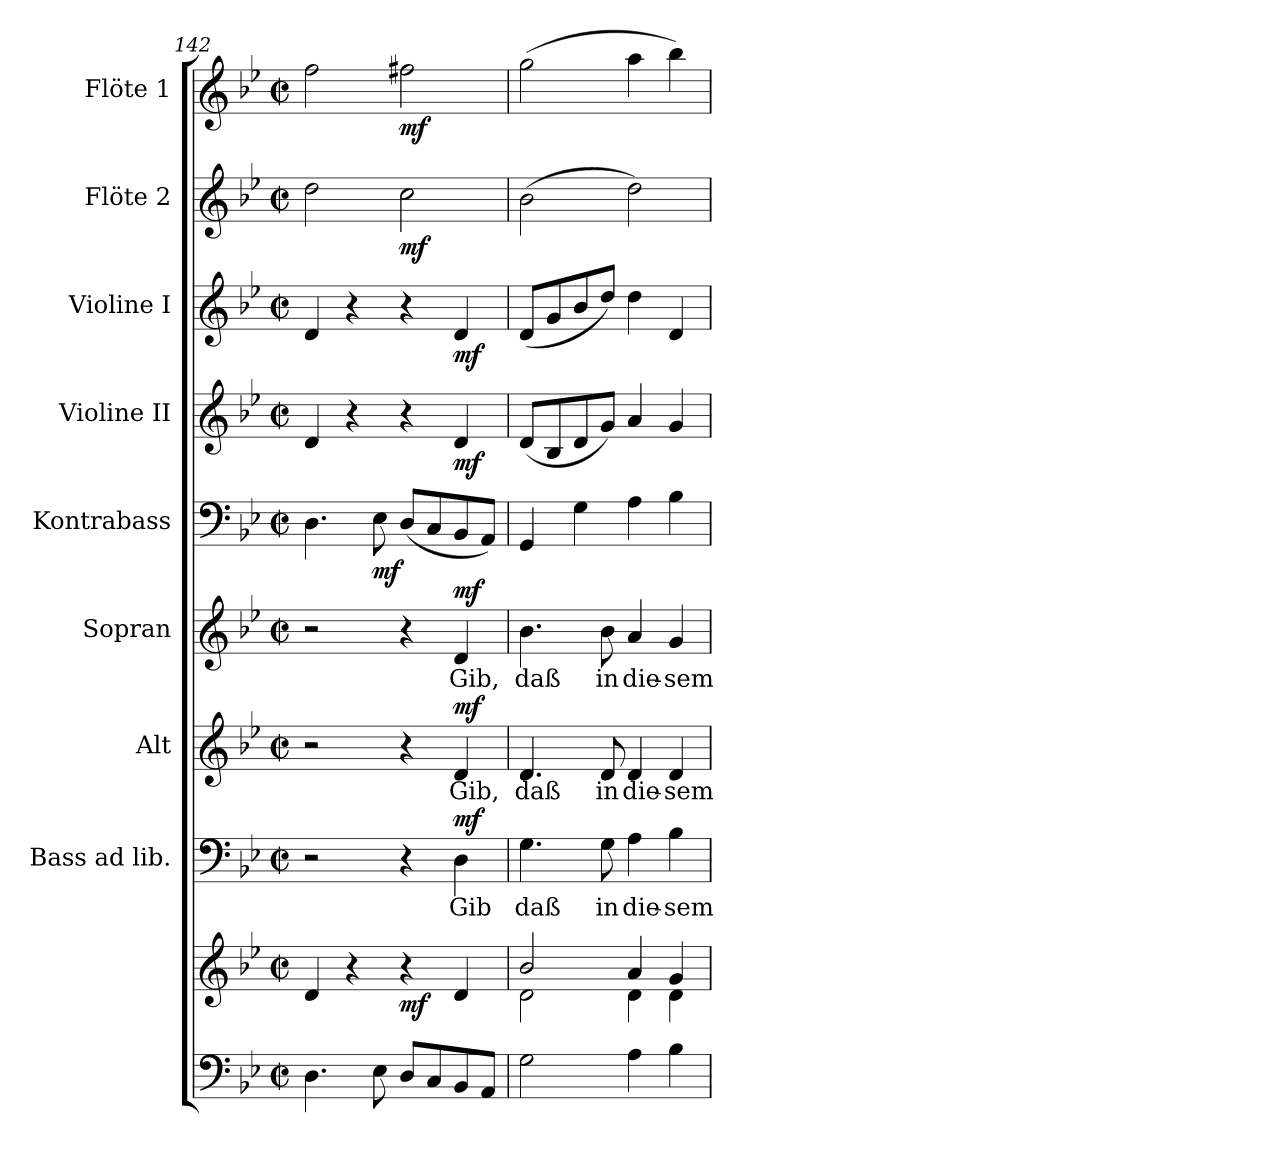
**kern	**kern	**dynam	**kern	**text	**dynam	**kern	**text	**dynam	**kern	**text	**dynam	**kern	**dynam	**kern	**dynam	**kern	**dynam	**kern	**dynam	**kern	**dynam
*part9	*part9	*part9	*part8	*part8	*part8	*part7	*part7	*part7	*part6	*part6	*part6	*part5	*part5	*part4	*part4	*part3	*part3	*part2	*part2	*part1	*part1
*staff10	*staff9	*staff9/10	*staff8	*staff8	*staff8	*staff7	*staff7	*staff7	*staff6	*staff6	*staff6	*staff5	*staff5	*staff4	*staff4	*staff3	*staff3	*staff2	*staff2	*staff1	*staff1
*	*	*	*I"Bass ad lib.	*	*	*I"Alt	*	*	*I"Sopran	*	*	*I"Kontrabass	*	*I"Violine II	*	*I"Violine I	*	*I"Flöte 2	*	*I"Flöte 1	*
*	*	*	*I'B.	*	*	*I'A.	*	*	*I'S.	*	*	*I'Kb.	*	*I'Vl. II	*	*I'Vl. I	*	*I'Fl. 2	*	*I'Fl. 1	*
*clefF4	*clefG2	*	*clefF4	*	*	*clefG2	*	*	*clefG2	*	*	*clefF4	*	*clefG2	*	*clefG2	*	*clefG2	*	*clefG2	*
*	*	*	*	*	*	*	*	*	*	*	*	*ITrd7c12	*	*	*	*	*	*	*	*	*
*k[b-e-]	*k[b-e-]	*	*k[b-e-]	*	*	*k[b-e-]	*	*	*k[b-e-]	*	*	*k[b-e-]	*	*k[b-e-]	*	*k[b-e-]	*	*k[b-e-]	*	*k[b-e-]	*
*B-:	*B-:	*	*B-:	*	*	*B-:	*	*	*B-:	*	*	*B-:	*	*B-:	*	*B-:	*	*B-:	*	*B-:	*
*M2/2	*M2/2	*	*M2/2	*	*	*M2/2	*	*	*M2/2	*	*	*M2/2	*	*M2/2	*	*M2/2	*	*M2/2	*	*M2/2	*
*met(c|)	*met(c|)	*	*met(c|)	*	*	*met(c|)	*	*	*met(c|)	*	*	*met(c|)	*	*met(c|)	*	*met(c|)	*	*met(c|)	*	*met(c|)	*
=142	=142	=142	=142	=142	=142	=142	=142	=142	=142	=142	=142	=142	=142	=142	=142	=142	=142	=142	=142	=142	=142
4.D\	4d/	.	2r	.	.	2r	.	.	2r	.	.	4.DD\	.	4d/	.	4d/	.	2dd\	.	2ff\	.
.	4r	.	.	.	.	.	.	.	.	.	.	.	.	4r	.	4r	.	.	.	.	.
!	!	!	!	!	!	!	!	!	!	!	!	!	!LO:DY:b	!	!	!	!	!	!	!	!
8E-\	.	.	.	.	.	.	.	.	.	.	.	8EE-\	mf	.	.	.	.	.	.	.	.
!	!	!LO:DY:b	!	!	!	!	!	!	!	!	!	!	!	!	!	!	!	!	!LO:DY:b	!	!LO:DY:b
8D/L	4r	mf	4r	.	.	4r	.	.	4r	.	.	(<8DD/L	.	4r	.	4r	.	2cc\	mf	2ff#X\	mf
8C/	.	.	.	.	.	.	.	.	.	.	.	8CC/	.	.	.	.	.	.	.	.	.
!	!	!	!	!LO:LY:b	!LO:DY:a	!	!LO:LY:b	!LO:DY:a	!	!LO:LY:b	!LO:DY:a	!	!	!	!LO:DY:b	!	!LO:DY:b	!	!	!	!
8BB-/	4d/	.	4D\	Gib	mf	4d/	Gib,	mf	4d/	Gib,	mf	8BBB-/	.	4d/	mf	4d/	mf	.	.	.	.
8AA/J	.	.	.	.	.	.	.	.	.	.	.	8AAA/J)	.	.	.	.	.	.	.	.	.
!!LO:PB:g=z
=143	=143	=143	=143	=143	=143	=143	=143	=143	=143	=143	=143	=143	=143	=143	=143	=143	=143	=143	=143	=143	=143
*	*^	*	*	*	*	*	*	*	*	*	*	*	*	*	*	*	*	*	*	*	*
!	!	!	!	!	!LO:LY:b	!	!	!LO:LY:b	!	!	!LO:LY:b	!	!	!	!	!	!	!	!	!	!	!
2G\	2b-/	2d\	.	4.G\	daß	.	4.d/	daß	.	4.b-\	daß	.	4GGG/	.	(<8d/L	.	(<8d/L	.	(>2b-\	.	(>2gg\	.
.	.	.	.	.	.	.	.	.	.	.	.	.	.	.	8B-/	.	8g/	.	.	.	.	.
.	.	.	.	.	.	.	.	.	.	.	.	.	4GG\	.	8d/	.	8b-/	.	.	.	.	.
!	!	!	!	!	!LO:LY:b	!	!	!LO:LY:b	!	!	!LO:LY:b	!	!	!	!	!	!	!	!	!	!	!
.	.	.	.	8G\	in	.	8d/	in	.	8b-\	in	.	.	.	8g/J)	.	8dd/J)	.	.	.	.	.
!	!	!	!	!	!LO:LY:b	!	!	!LO:LY:b	!	!	!LO:LY:b	!	!	!	!	!	!	!	!	!	!	!
4A\	4a/	4d\	.	4A\	die-	.	4d/	die-	.	4a/	die-	.	4AA\	.	4a/	.	4dd\	.	2dd\)	.	4aa\	.
!	!	!	!	!	!LO:LY:b	!	!	!LO:LY:b	!	!	!LO:LY:b	!	!	!	!	!	!	!	!	!	!	!
4B-\	4g/	4d\	.	4B-\	-sem	.	4d/	-sem	.	4g/	-sem	.	4BB-\	.	4g/	.	4d/	.	.	.	4bb-\)	.
*	*v	*v	*	*	*	*	*	*	*	*	*	*	*	*	*	*	*	*	*	*	*	*
=	=	=	=	=	=	=	=	=	=	=	=	=	=	=	=	=	=	=	=	=	=
*-	*-	*-	*-	*-	*-	*-	*-	*-	*-	*-	*-	*-	*-	*-	*-	*-	*-	*-	*-	*-	*-
